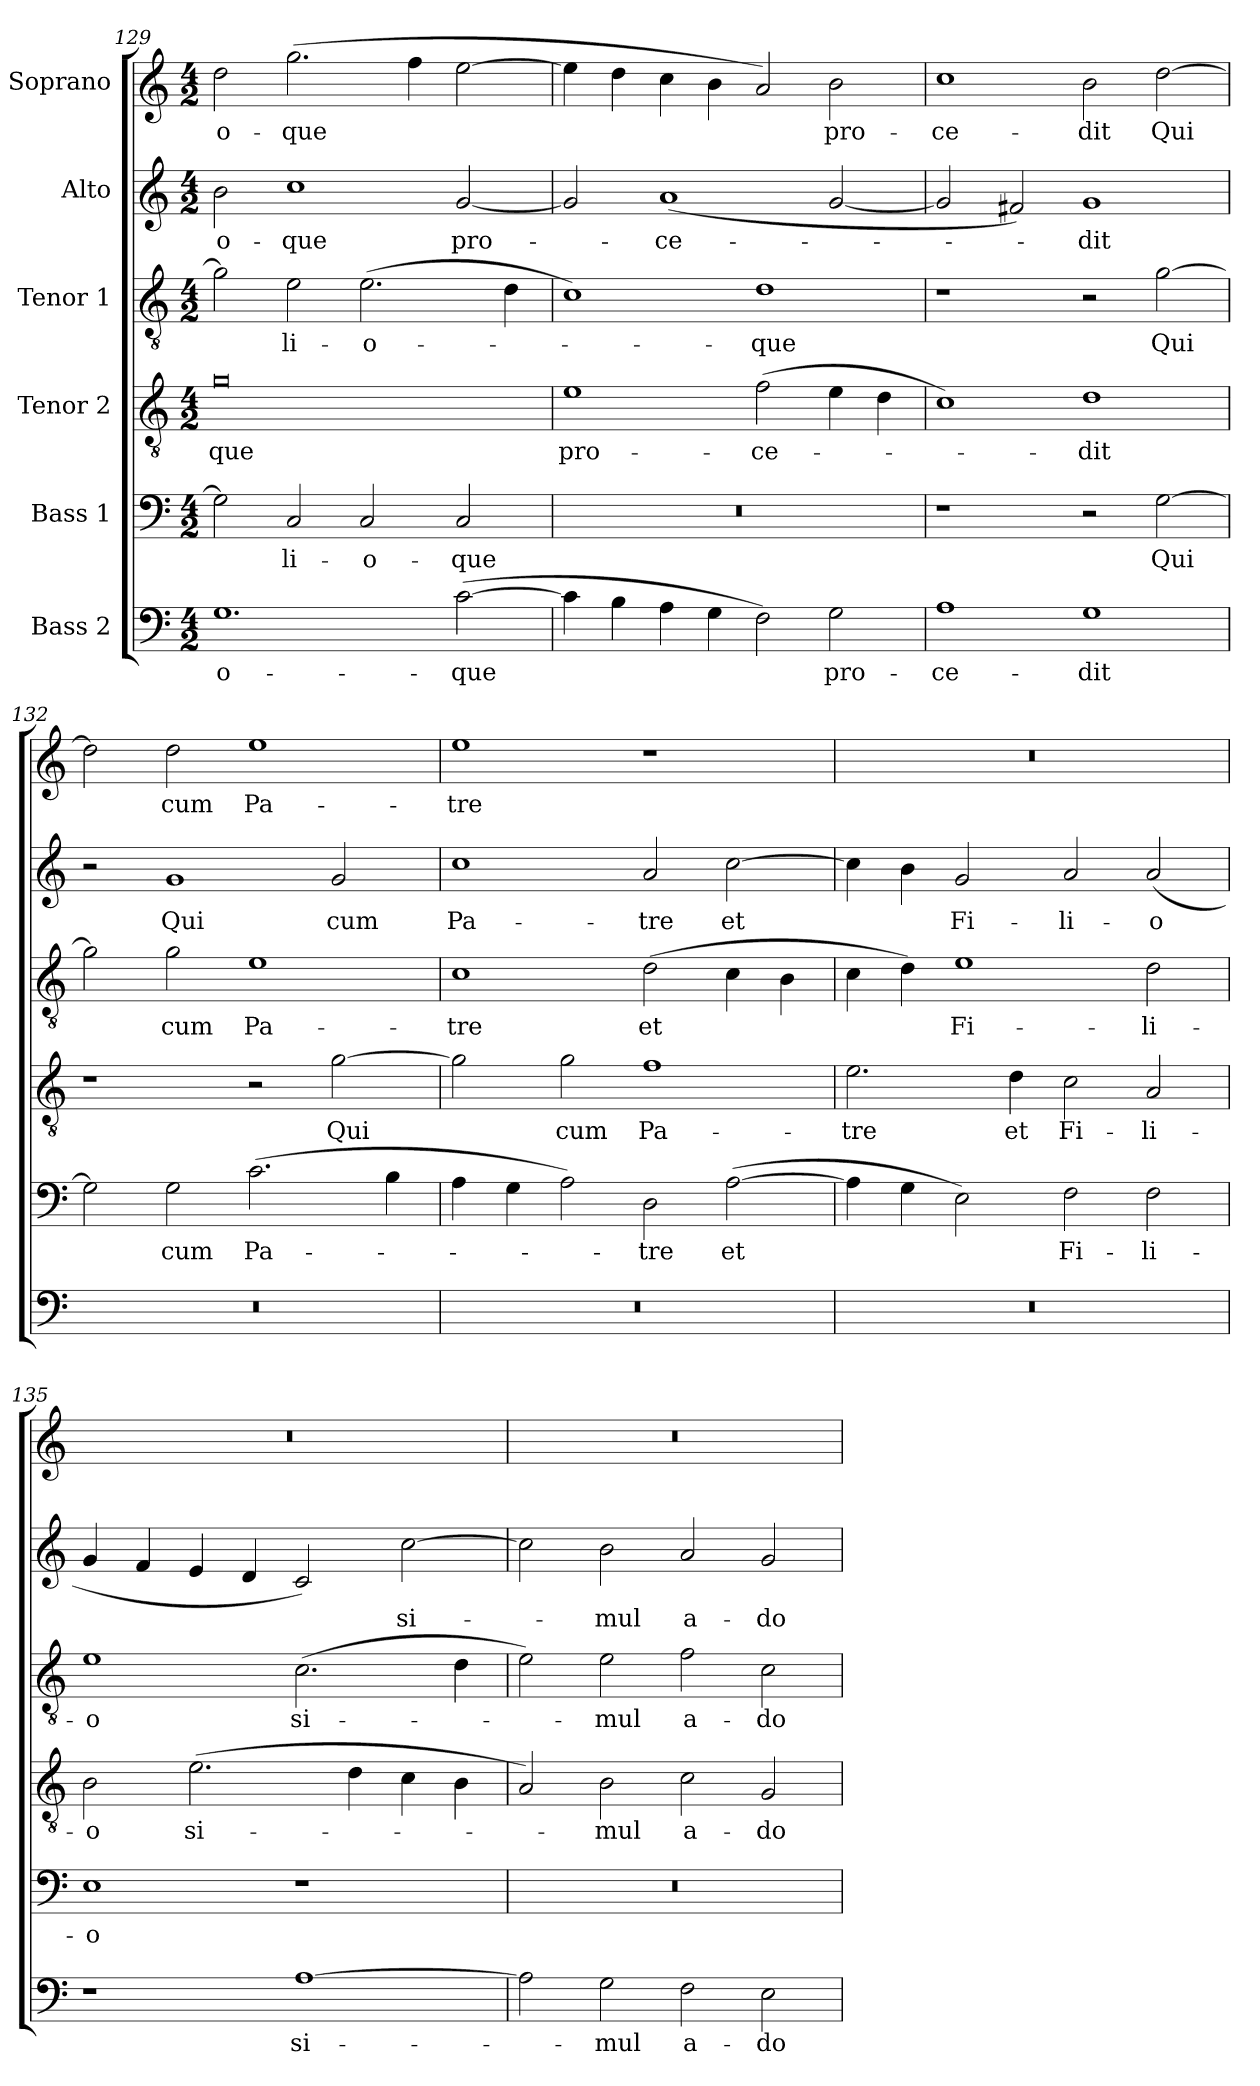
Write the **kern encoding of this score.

**kern	**text	**kern	**text	**kern	**text	**kern	**text	**kern	**text	**kern	**text
*part6	*part6	*part5	*part5	*part4	*part4	*part3	*part3	*part2	*part2	*part1	*part1
*staff6	*staff6	*staff5	*staff5	*staff4	*staff4	*staff3	*staff3	*staff2	*staff2	*staff1	*staff1
*I"Bass 2	*	*I"Bass 1	*	*I"Tenor 2	*	*I"Tenor 1	*	*I"Alto	*	*I"Soprano	*
*clefF4	*	*clefF4	*	*clefGv2	*	*clefGv2	*	*clefG2	*	*clefG2	*
*k[]	*	*k[]	*	*k[]	*	*k[]	*	*k[]	*	*k[]	*
*C:	*	*C:	*	*C:	*	*C:	*	*C:	*	*C:	*
*M4/2	*	*M4/2	*	*M4/2	*	*M4/2	*	*M4/2	*	*M4/2	*
=129	=129	=129	=129	=129	=129	=129	=129	=129	=129	=129	=129
1.G	-o-	2G\]	.	0g	-que	2g\]	.	2b\	-o-	2dd\	-o-
.	.	2C/	-li-	.	.	2e\	-li-	1cc	-que	(2.gg\	-que
.	.	2C/	-o-	.	.	(2.e\	-o-	.	.	.	.
.	.	.	.	.	.	.	.	.	.	4ff\	.
([2c\	-que	2C/	-que	.	.	.	.	[2g/	pro-	[2ee\	.
.	.	.	.	.	.	4d\	.	.	.	.	.
=130	=130	=130	=130	=130	=130	=130	=130	=130	=130	=130	=130
4c\]	.	0r	.	1e	pro-	1c)	.	2g/]	.	4ee\]	.
4B\	.	.	.	.	.	.	.	.	.	4dd\	.
4A\	.	.	.	.	.	.	.	(1a	-ce-	4cc\	.
4G\	.	.	.	.	.	.	.	.	.	4b\	.
2F\)	.	.	.	(2f\	-ce-	1d	-que	.	.	2a/)	.
2G\	pro-	.	.	4e\	.	.	.	[2g/	.	2b\	pro-
.	.	.	.	4d\	.	.	.	.	.	.	.
=131	=131	=131	=131	=131	=131	=131	=131	=131	=131	=131	=131
1A	-ce-	1r	.	1c)	.	1r	.	2g/]	.	1cc	-ce-
.	.	.	.	.	.	.	.	2f#X/)	.	.	.
1G	-dit	2r	.	1d	-dit	2r	.	1g	-dit	2b\	-dit
.	.	[2G\	Qui	.	.	[2g\	Qui	.	.	[2dd\	Qui
=132	=132	=132	=132	=132	=132	=132	=132	=132	=132	=132	=132
0r	.	2G\]	.	1r	.	2g\]	.	2r	.	2dd\]	.
.	.	2G\	cum	.	.	2g\	cum	1g	Qui	2dd\	cum
.	.	(2.c\	Pa-	2r	.	1e	Pa-	.	.	1ee	Pa-
.	.	.	.	[2g\	Qui	.	.	2g/	cum	.	.
.	.	4B\	.	.	.	.	.	.	.	.	.
=133	=133	=133	=133	=133	=133	=133	=133	=133	=133	=133	=133
0r	.	4A\	.	2g\]	.	1c	-tre	1cc	Pa-	1ee	-tre
.	.	4G\	.	.	.	.	.	.	.	.	.
.	.	2A\)	.	2g\	cum	.	.	.	.	.	.
.	.	2D\	-tre	1f	Pa-	(2d\	et	2a/	-tre	1r	.
.	.	([2A\	et	.	.	4c\	.	[2cc\	et	.	.
.	.	.	.	.	.	4B\	.	.	.	.	.
!!LO:LB:g=z
=134	=134	=134	=134	=134	=134	=134	=134	=134	=134	=134	=134
0r	.	4A\]	.	2.e\	-tre	4c\	.	4cc\]	.	0r	.
.	.	4G\	.	.	.	4d\)	.	4b\	.	.	.
.	.	2E\)	.	.	.	1e	Fi-	2g/	Fi-	.	.
.	.	.	.	4d\	et	.	.	.	.	.	.
.	.	2F\	Fi-	2c\	Fi-	.	.	2a/	-li-	.	.
.	.	2F\	-li-	2A/	-li-	2d\	-li-	(2a/	-o	.	.
=135	=135	=135	=135	=135	=135	=135	=135	=135	=135	=135	=135
1r	.	1E	-o	2B\	-o	1e	-o	4g/	.	0r	.
.	.	.	.	.	.	.	.	4f/	.	.	.
.	.	.	.	(2.e\	si-	.	.	4e/	.	.	.
.	.	.	.	.	.	.	.	4d/	.	.	.
[1A	si-	1r	.	.	.	(2.c\	si-	2c/)	.	.	.
.	.	.	.	4d\	.	.	.	.	.	.	.
.	.	.	.	4c\	.	.	.	[2cc\	si-	.	.
.	.	.	.	4B\	.	4d\	.	.	.	.	.
=136	=136	=136	=136	=136	=136	=136	=136	=136	=136	=136	=136
2A\]	.	0r	.	2A/)	.	2e\)	.	2cc\]	.	0r	.
2G\	-mul	.	.	2B\	-mul	2e\	-mul	2b\	-mul	.	.
2F\	a-	.	.	2c\	a-	2f\	a-	2a/	a-	.	.
2E\	-do-	.	.	2G/	-do-	2c\	-do-	2g/	-do-	.	.
=	=	=	=	=	=	=	=	=	=	=	=
*-	*-	*-	*-	*-	*-	*-	*-	*-	*-	*-	*-
